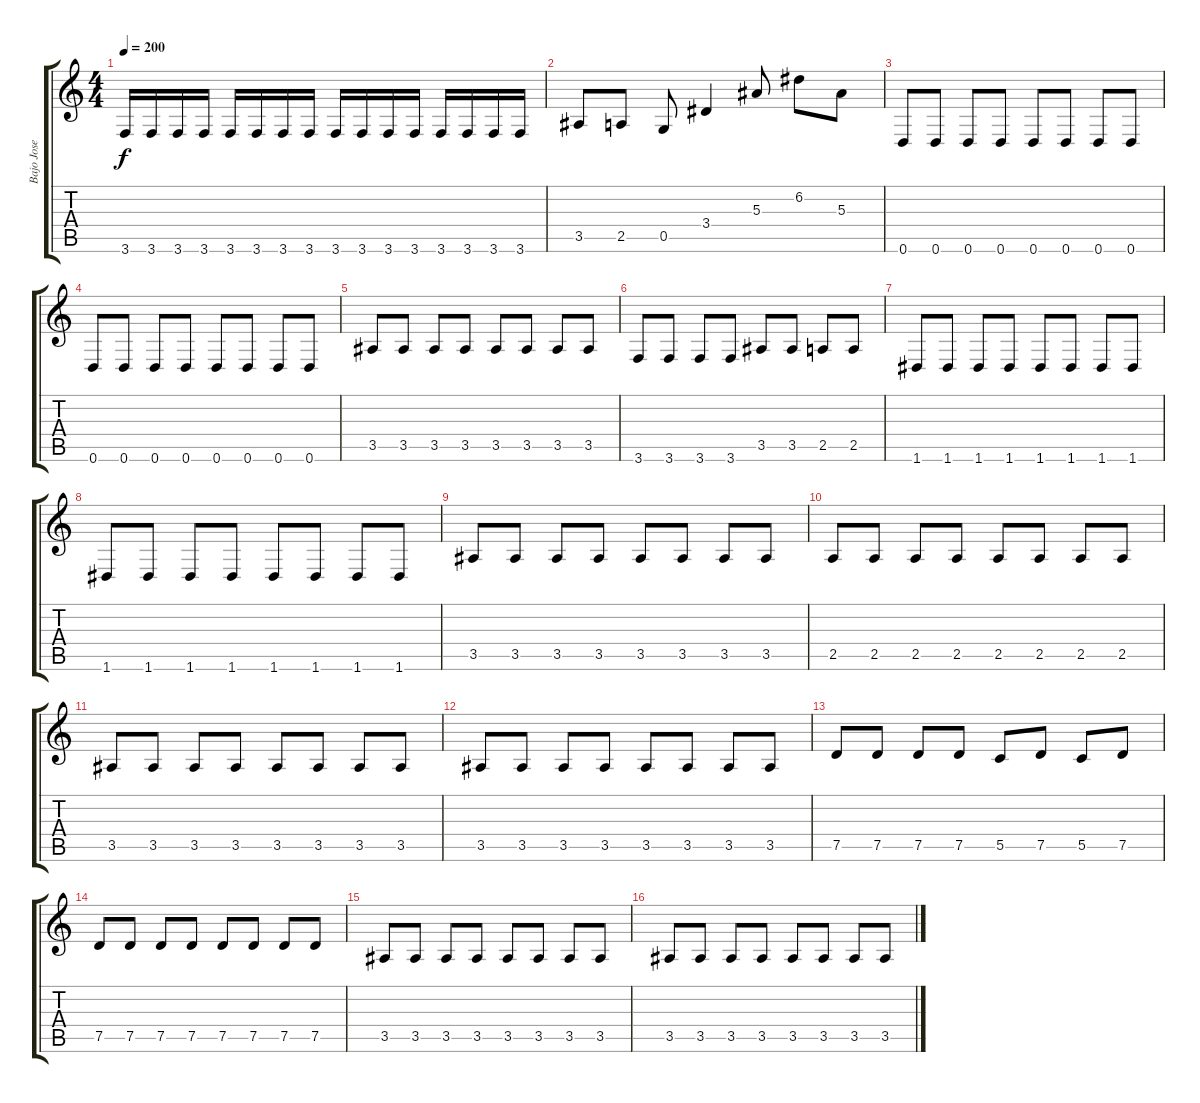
\track ("Bajo Jose" "Bajo Jose") {instrument electricbasspick}
\staff {score tabs}
\tuning (D4 A3 F3 C3 G2 D2) {hide}
\ts (4 4)
\tempo 200
\clef g2
\ks c
3.6.16{dy f} 3.6.16 3.6.16 3.6.16 3.6.16 3.6.16 3.6.16 3.6.16 3.6.16 3.6.16 3.6.16 3.6.16 3.6.16 3.6.16 3.6.16 3.6.16 |
3.5.8 2.5.8 0.5.8 3.4.4 5.3.8 6.2.8 5.3.8 |
0.6.8 0.6.8 0.6.8 0.6.8 0.6.8 0.6.8 0.6.8 0.6.8 |
0.6.8 0.6.8 0.6.8 0.6.8 0.6.8 0.6.8 0.6.8 0.6.8 |
3.5.8 3.5.8 3.5.8 3.5.8 3.5.8 3.5.8 3.5.8 3.5.8 |
3.6.8 3.6.8 3.6.8 3.6.8 3.5.8 3.5.8 2.5.8 2.5.8 |
1.6.8 1.6.8 1.6.8 1.6.8 1.6.8 1.6.8 1.6.8 1.6.8 |
1.6.8 1.6.8 1.6.8 1.6.8 1.6.8 1.6.8 1.6.8 1.6.8 |
3.5.8 3.5.8 3.5.8 3.5.8 3.5.8 3.5.8 3.5.8 3.5.8 |
2.5.8 2.5.8 2.5.8 2.5.8 2.5.8 2.5.8 2.5.8 2.5.8 |
3.5.8 3.5.8 3.5.8 3.5.8 3.5.8 3.5.8 3.5.8 3.5.8 |
3.5.8 3.5.8 3.5.8 3.5.8 3.5.8 3.5.8 3.5.8 3.5.8 |
7.5.8 7.5.8 7.5.8 7.5.8 5.5.8 7.5.8 5.5.8 7.5.8 |
7.5.8 7.5.8 7.5.8 7.5.8 7.5.8 7.5.8 7.5.8 7.5.8 |
3.5.8 3.5.8 3.5.8 3.5.8 3.5.8 3.5.8 3.5.8 3.5.8 |
3.5.8 3.5.8 3.5.8 3.5.8 3.5.8 3.5.8 3.5.8 3.5.8
